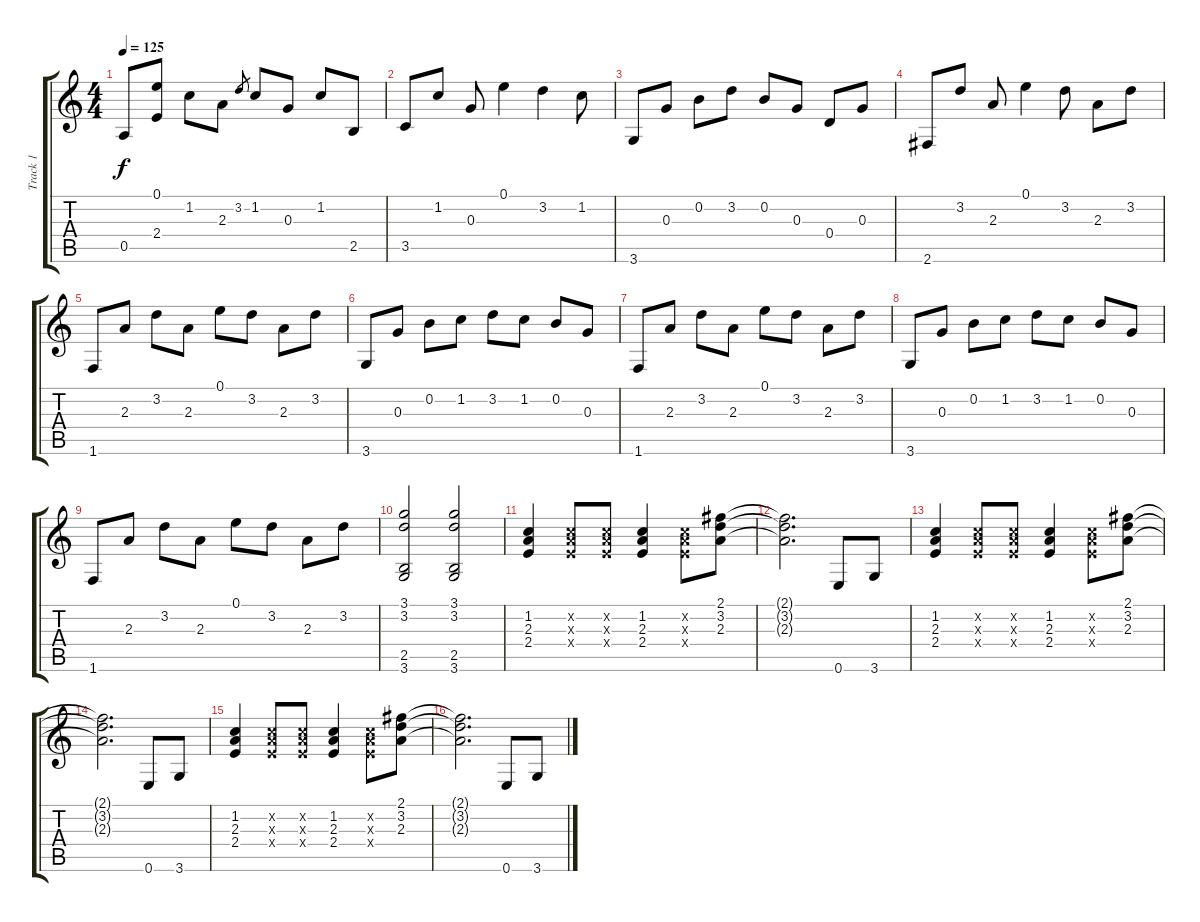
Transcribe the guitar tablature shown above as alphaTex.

\track ("Track 1" "Track 1") {instrument acousticguitarsteel}
\staff {score tabs}
\tuning (E4 B3 G3 D3 A2 E2) {hide}
\ts (4 4)
\tempo 125
\clef g2
\ks c
0.5.8{dy f} (0.1 2.4).8 1.2.8 2.3.8 3.2.8{gr} 1.2.8 0.3.8 1.2.8 2.5.8 |
3.5.8 1.2.8 0.3.8 0.1.4 3.2.4 1.2.8 |
3.6.8 0.3.8 0.2.8 3.2.8 0.2.8 0.3.8 0.4.8 0.3.8 |
2.6.8 3.2.8 2.3.8 0.1.4 3.2.8 2.3.8 3.2.8 |
1.6.8 2.3.8 3.2.8 2.3.8 0.1.8 3.2.8 2.3.8 3.2.8 |
3.6.8 0.3.8 0.2.8 1.2.8 3.2.8 1.2.8 0.2.8 0.3.8 |
1.6.8 2.3.8 3.2.8 2.3.8 0.1.8 3.2.8 2.3.8 3.2.8 |
3.6.8 0.3.8 0.2.8 1.2.8 3.2.8 1.2.8 0.2.8 0.3.8 |
1.6.8 2.3.8 3.2.8 2.3.8 0.1.8 3.2.8 2.3.8 3.2.8 |
(3.1 3.2 2.5 3.6).2 (3.1 3.2 2.5 3.6).2 |
(1.2 2.3 2.4).4 (1.2{x} 2.3{x} 2.4{x}).8 (1.2{x} 2.3{x} 2.4{x}).8 (1.2 2.3 2.4).4 (1.2{x} 2.3{x} 2.4{x}).8 (2.1 3.2 2.3).8 |
(2.1{t} 3.2{t} 2.3{t}).2{d} 0.6.8 3.6.8 |
(1.2 2.3 2.4).4 (1.2{x} 2.3{x} 2.4{x}).8 (1.2{x} 2.3{x} 2.4{x}).8 (1.2 2.3 2.4).4 (1.2{x} 2.3{x} 2.4{x}).8 (2.1 3.2 2.3).8 |
(2.1{t} 3.2{t} 2.3{t}).2{d} 0.6.8 3.6.8 |
(1.2 2.3 2.4).4 (1.2{x} 2.3{x} 2.4{x}).8 (1.2{x} 2.3{x} 2.4{x}).8 (1.2 2.3 2.4).4 (1.2{x} 2.3{x} 2.4{x}).8 (2.1 3.2 2.3).8 |
(2.1{t} 3.2{t} 2.3{t}).2{d} 0.6.8 3.6.8
